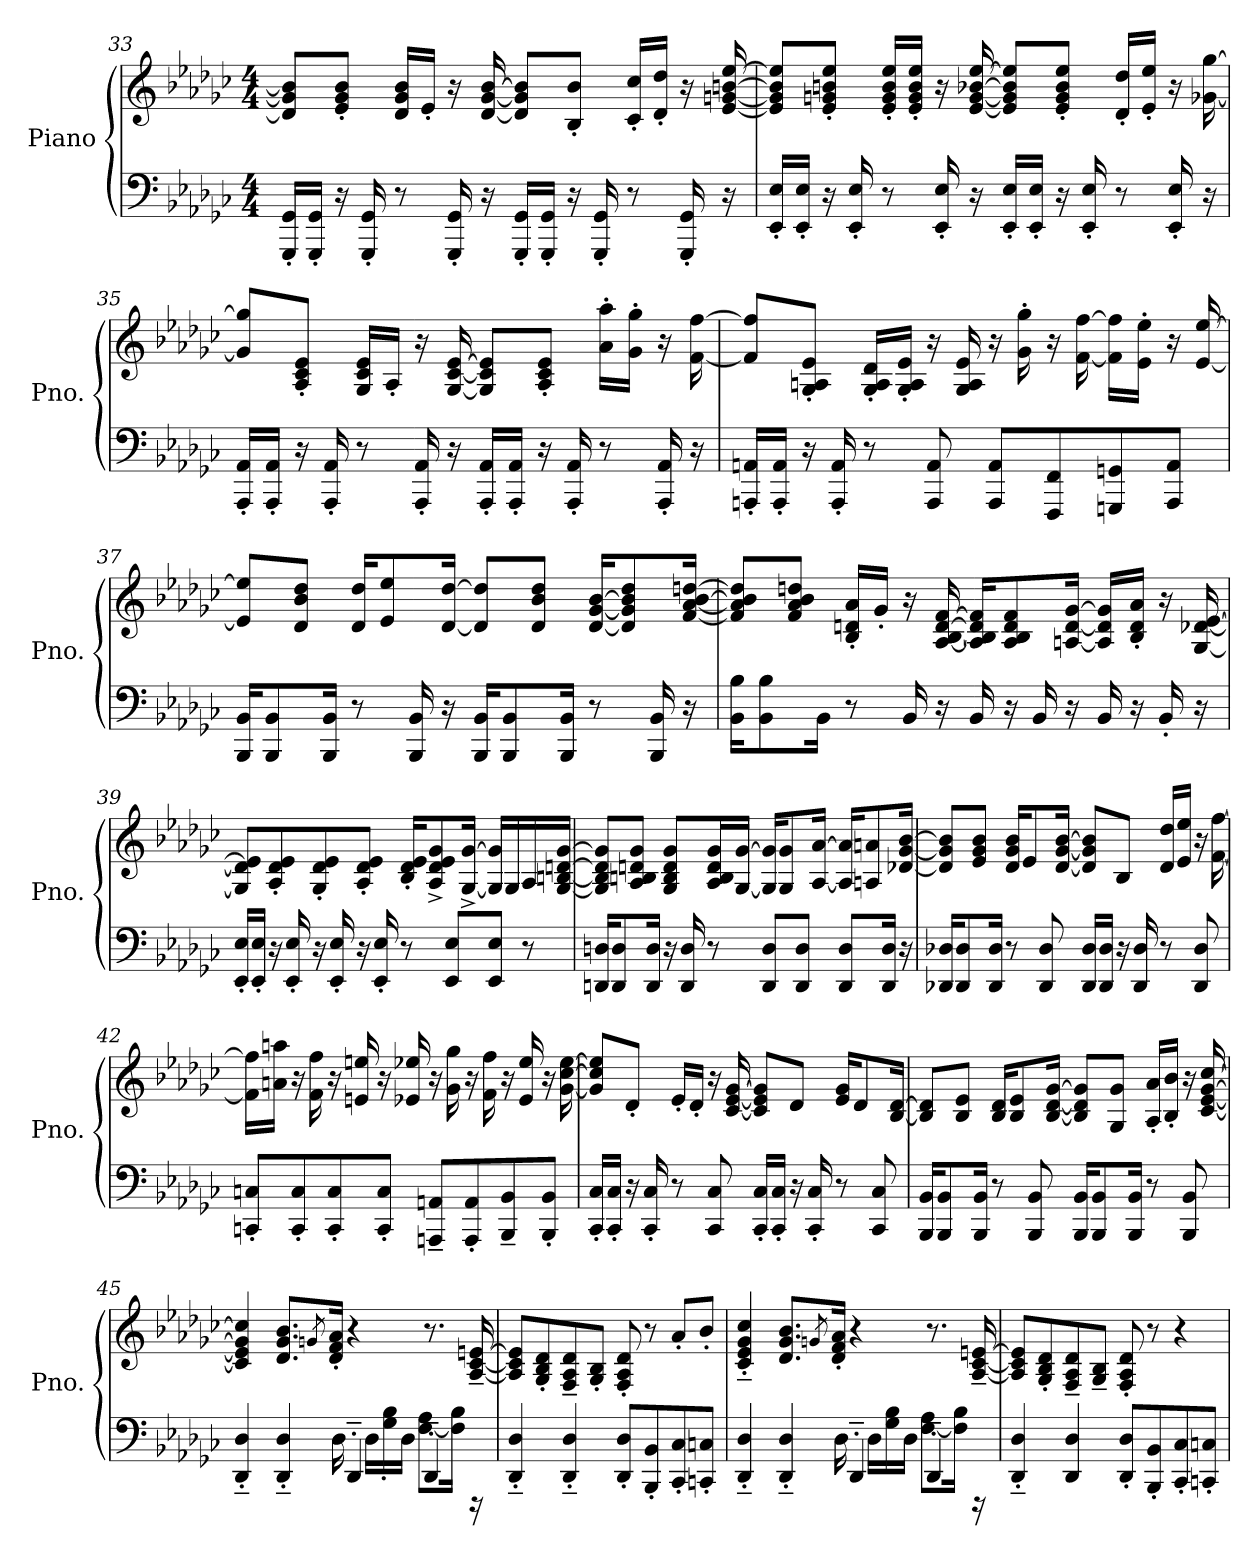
**kern	**kern
*part1	*part1
*staff2	*staff1
*I"Piano	*
*I'Pno.	*
*clefF4	*clefG2
*k[b-e-a-d-g-c-]	*k[b-e-a-d-g-c-]
*G-:	*G-:
*M4/4	*M4/4
=33	=33
16GGG-/' 16GG-/'LL	8d-/] 8g-/] 8b-/]L
16GGG-/' 16GG-/'JJ	.
16r	8e-/' 8g-/' 8b-/'J
16GGG-/' 16GG-/'	.
8r	16d-/ 16g-/ 16b-/LL
.	16e-'/JJ
16GGG-/' 16GG-/'	16r
16r	[16d-/ [16g-/ [16b-/
16GGG-/' 16GG-/'LL	8d-/] 8g-/] 8b-/]L
16GGG-/' 16GG-/'JJ	.
16r	8B-/' 8b-/'J
16GGG-/' 16GG-/'	.
8r	16c-/' 16cc-/'LL
.	16d-/' 16dd-/'JJ
16GGG-/' 16GG-/'	16r
16r	[16e-/ [16gn/ [16bn/ [16ee-/
!!LO:LB:g=z
=34	=34
16EE-/' 16E-/'LL	8e-/] 8g/] 8b/] 8ee-/]L
16EE-/' 16E-/'JJ	.
16r	8e-/' 8gn/' 8bn/' 8ee-/'J
16EE-/' 16E-/'	.
8r	16e-/' 16g/' 16b/' 16ee-/'LL
.	16e-/' 16g/' 16b/' 16ee-/'JJ
16EE-/' 16E-/'	16r
16r	[16e-/ [16g/ [16b-X/ [16ee-/
16EE-/' 16E-/'LL	8e-/] 8g/] 8b-/] 8ee-/]L
16EE-/' 16E-/'JJ	.
16r	8e-/' 8g/' 8b-/' 8ee-/'J
16EE-/' 16E-/'	.
8r	16d-/' 16dd-/'LL
.	16e-/' 16ee-/'JJ
16EE-/' 16E-/'	16r
16r	[16g-X\ [16gg-\
=35	=35
16AAA-/' 16AA-/'LL	8g-/] 8gg-/]L
16AAA-/' 16AA-/'JJ	.
16r	8A-/' 8c-/' 8e-/'J
16AAA-/' 16AA-/'	.
8r	16G-/ 16c-/ 16e-/LL
.	16A-'/JJ
16AAA-/' 16AA-/'	16r
16r	[16G-/ [16c-/ [16e-/
16AAA-/' 16AA-/'LL	8G-/] 8c-/] 8e-/]L
16AAA-/' 16AA-/'JJ	.
16r	8A-/' 8c-/' 8e-/'J
16AAA-/' 16AA-/'	.
8r	16a-\' 16aa-\'LL
.	16g-\' 16gg-\'JJ
16AAA-/' 16AA-/'	16r
16r	[16f\ [16ff\
!!LO:LB:g=z
=36	=36
16AAAn/' 16AAn/'LL	8f/] 8ff/]L
16AAA/' 16AA/'JJ	.
16r	8G-/' 8An/' 8e-/'J
16AAA/' 16AA/'	.
8r	16G-/' 16A/' 16d-/'LL
.	16G-/' 16A/' 16e-/'JJ
8AAA/ 8AA/	16r
.	16G-/ 16A/ 16e-/
8AAA/ 8AA/L	16r
.	16g-\' 16gg-\'
8FFF/ 8FF/	16r
.	[16f\ [16ff\
8GGGn/ 8GGn/	16f\] 16ff\]LL
.	16e-\' 16ee-\'JJ
8AAA/ 8AA/J	16r
.	[16e-/ [16ee-/
=37	=37
16BBB-/ 16BB-/KL	8e-/] 8ee-/]L
8BBB-/ 8BB-/	.
.	8d-/ 8b-/ 8dd-/J
16BBB-/ 16BB-/Jk	.
8r	16d-/ 16dd-/KL
.	8e-/ 8ee-/
16BBB-/ 16BB-/	.
16r	[16d-/ [16dd-/Jk
16BBB-/ 16BB-/KL	8d-/] 8dd-/]L
8BBB-/ 8BB-/	.
.	8d-/ 8b-/ 8dd-/J
16BBB-/ 16BB-/Jk	.
8r	[16d-/ [16g-/ [16b-/KL
.	8d-/] 8g-/] 8b-/] 8dd-/
16BBB-/ 16BB-/	.
16r	[16f/ [16a-/ [16b-/ [16ddn/Jk
!!LO:LB:g=z
=38	=38
16BB-\ 16B-\KL	8f/] 8a-/] 8b-/] 8dd/]L
8BB-\ 8B-\	.
.	8f/ 8a-/ 8b-/ 8ddn/J
16BB-\Jk	.
8r	16B-/' 16dn/' 16a-/'LL
.	16g-'/JJ
16BB-/	16r
16r	[16A-/ [16B-/ [16d/ [16f/
16BB-/	16A-/] 16B-/] 16d/] 16f/]KL
16r	8A-/ 8B-/ 8d/ 8f/
16BB-/	.
16r	[16An/ [16d/ [16g-/Jk
16BB-/	16A/] 16d/] 16g-/]LL
16r	16B-/' 16d/' 16a-/'JJ
16BB-'/	16r
16r	[16G-/ [16d-X/ [16e-/
!!LO:LB:g=z
=39	=39
16EE-/' 16E-/'LL	8G-/] 8d-/] 8e-/]L
16EE-/' 16E-/'JJ	.
16r	8A-/' 8d-/' 8e-/'
16EE-/' 16E-/'	.
16r	8G-/' 8d-/' 8e-/'
16EE-/' 16E-/'	.
16r	8A-/' 8d-/' 8e-/'J
16EE-/' 16E-/'	.
8r	16B-/' 16d-/' 16e-/'KL
.	8A-/^ 8d-/^ 8e-/^ 8g-/^
8EE-/ 8E-/L	.
.	[16G-/^ [16g-/^Jk
8EE-/ 8E-/J	16G-/] 16g-/]LL
.	16G-/
8r	16A-/
.	[16G-/ [16Bn/ [16dn/ [16g-/JJ
!!LO:LB:g=z
=40	=40
16DDn/ 16Dn/KL	8G-/] 8B/] 8d/] 8g-/]L
8DD/ 8D/	.
.	8A-/ 8Bn/ 8dn/ 8g-/J
16DD/ 16D/Jk	.
16r	8G-/ 8B/ 8d/ 8g-/L
16DD/ 16D/	.
8r	16A-/ 16B/ 16d/ 16g-/L
.	[16G-/ [16g-/JJ
8DD/ 8D/L	16G-/] 16g-/]KL
.	8G-/ 8g-/
8DD/ 8D/J	.
.	[16A-/ [16a-/Jk
8DD/ 8D/L	16A-/] 16a-/]KL
.	8An/ 8an/
16DD/ 16D/Jk	.
16r	[16d-X/ [16g-/ [16b-/Jk
=41	=41
16DD-X/ 16D-X/KL	8d-/] 8g-/] 8b-/]L
8DD-/ 8D-/	.
.	8e-/ 8g-/ 8b-/J
16DD-/ 16D-/Jk	.
8r	16d-/ 16g-/ 16b-/KL
.	8e-/
8DD-/ 8D-/	.
.	[16d-/ [16g-/ [16b-/Jk
16DD-/ 16D-/LL	8d-/] 8g-/] 8b-/]L
16DD-/ 16D-/JJ	.
16r	8B-/J
16DD-/ 16D-/	.
8r	16d-/ 16dd-/LL
.	16e-/ 16ee-/JJ
8DD-/ 8D-/	16r
.	[16f\ [16ff\
!!LO:PB:g=z
=42	=42
8CCn/' 8Cn/'L	16f\] 16ff\]LL
.	16an\ 16aan\JJ
8CC/' 8C/'	16r
.	16f\ 16ff\
8CC/' 8C/'	16r
.	16en/ 16een/
8CC/' 8C/'J	16r
.	16e-X/ 16ee-X/
8AAAn/~ 8AAn/~L	16r
.	16g-\ 16gg-\
8AAA/' 8AA/'	16r
.	16f\ 16ff\
8BBB-/~ 8BB-/~	16r
.	16e-/ 16ee-/
8BBB-/' 8BB-/'J	16r
.	[16g-\ [16cc-\ [16ee-\
=43	=43
16CC-/' 16C-/'LL	8g-/] 8cc-/] 8ee-/]L
16CC-/' 16C-/'JJ	.
16r	8d-'/J
16CC-/' 16C-/'	.
8r	16e-'/LL
.	16d-'/JJ
8CC-/ 8C-/	16r
.	[16c-/ [16e-/ [16g-/
16CC-/' 16C-/'LL	8c-/] 8e-/] 8g-/]L
16CC-/' 16C-/'JJ	.
16r	8d-/J
16CC-/' 16C-/'	.
8r	16e-/ 16g-/KL
.	8d-/
8CC-/ 8C-/	.
.	[16B-/ [16d-/Jk
!!LO:LB:g=z
=44	=44
16BBB-/ 16BB-/KL	8B-/] 8d-/]L
8BBB-/ 8BB-/	.
.	8B-/ 8e-/J
16BBB-/ 16BB-/Jk	.
8r	16B-/ 16d-/KL
.	8B-/ 8e-/
8BBB-/ 8BB-/	.
.	[16B-/ [16d-/ [16g-/Jk
16BBB-/ 16BB-/KL	8B-/] 8d-/] 8g-/]L
8BBB-/ 8BB-/	.
.	8G-/ 8g-/J
16BBB-/ 16BB-/Jk	.
8r	16A-/' 16a-/'LL
.	16B-/' 16b-/'JJ
8BBB-/ 8BB-/	16r
.	[16c-/ [16e-/ [16g-/ [16cc-/
=45	=45
*^	*
4DD-/~' 4D-/~'	2ryy	4c-/] 4e-/] 4g-/] 4cc-/]
4DD-/~' 4D-/~'	.	8.d-/ 8.g-/ 8.b-/L
.	.	8qgn/
.	.	16d-/' 16f/' 16a-/'Jk
4DD-~'/	16D-\	4r
.	16D-\LL	.
.	16G-\' 16B-\'	.
.	16D-\JJ	.
4DD-~'/	[8F\ 8A-\L	8.r
.	16F\] 16B-\Jk	.
.	16r	[16A-/~ [16c-/~ [16en/~
*v	*v	*
=46	=46
4DD-/~' 4D-/~'	8A-/] 8c-/] 8e/]L
.	8G-/' 8B-/' 8d-/'
4DD-/~' 4D-/~'	8F/~ 8A-/~ 8d-/~
.	8G-/' 8B-/'J
8DD-/' 8D-/'L	8F/' 8A-/' 8d-/'
8BBB-/' 8BB-/'	8r
8CC-/' 8C-/'	8a-'/L
8CCn/' 8Cn/'J	8b-'/J
!!LO:LB:g=z
=47	=47
*^	*
4DD-/~' 4D-/~'	2ryy	4c-/~' 4e-/~' 4g-/~' 4cc-/~'
4DD-/~' 4D-/~'	.	8.d-/ 8.g-/ 8.b-/L
.	.	8qgn/
.	.	16d-/' 16f/' 16a-/'Jk
4DD-~'/	16D-\	4r
.	16D-\LL	.
.	16G-\ 16B-\	.
.	16D-\JJ	.
4DD-~'/	[8F\ 8A-\L	8.r
.	16F\] 16B-\Jk	.
.	16r	[16A-/~ [16c-/~ [16en/~
*v	*v	*
=48	=48
4DD-/~' 4D-/~'	8A-/] 8c-/] 8e/]L
.	8G-/' 8B-/' 8d-/'
4DD-/ 4D-/	8F/~ 8A-/~ 8d-/~
.	8G-/~ 8B-/~J
8DD-/' 8D-/'L	8F/' 8A-/' 8d-/'
8BBB-/' 8BB-/'	8r
8CC-/' 8C-/'	4r
8CCn/' 8Cn/'J	.
=	=
*-	*-
